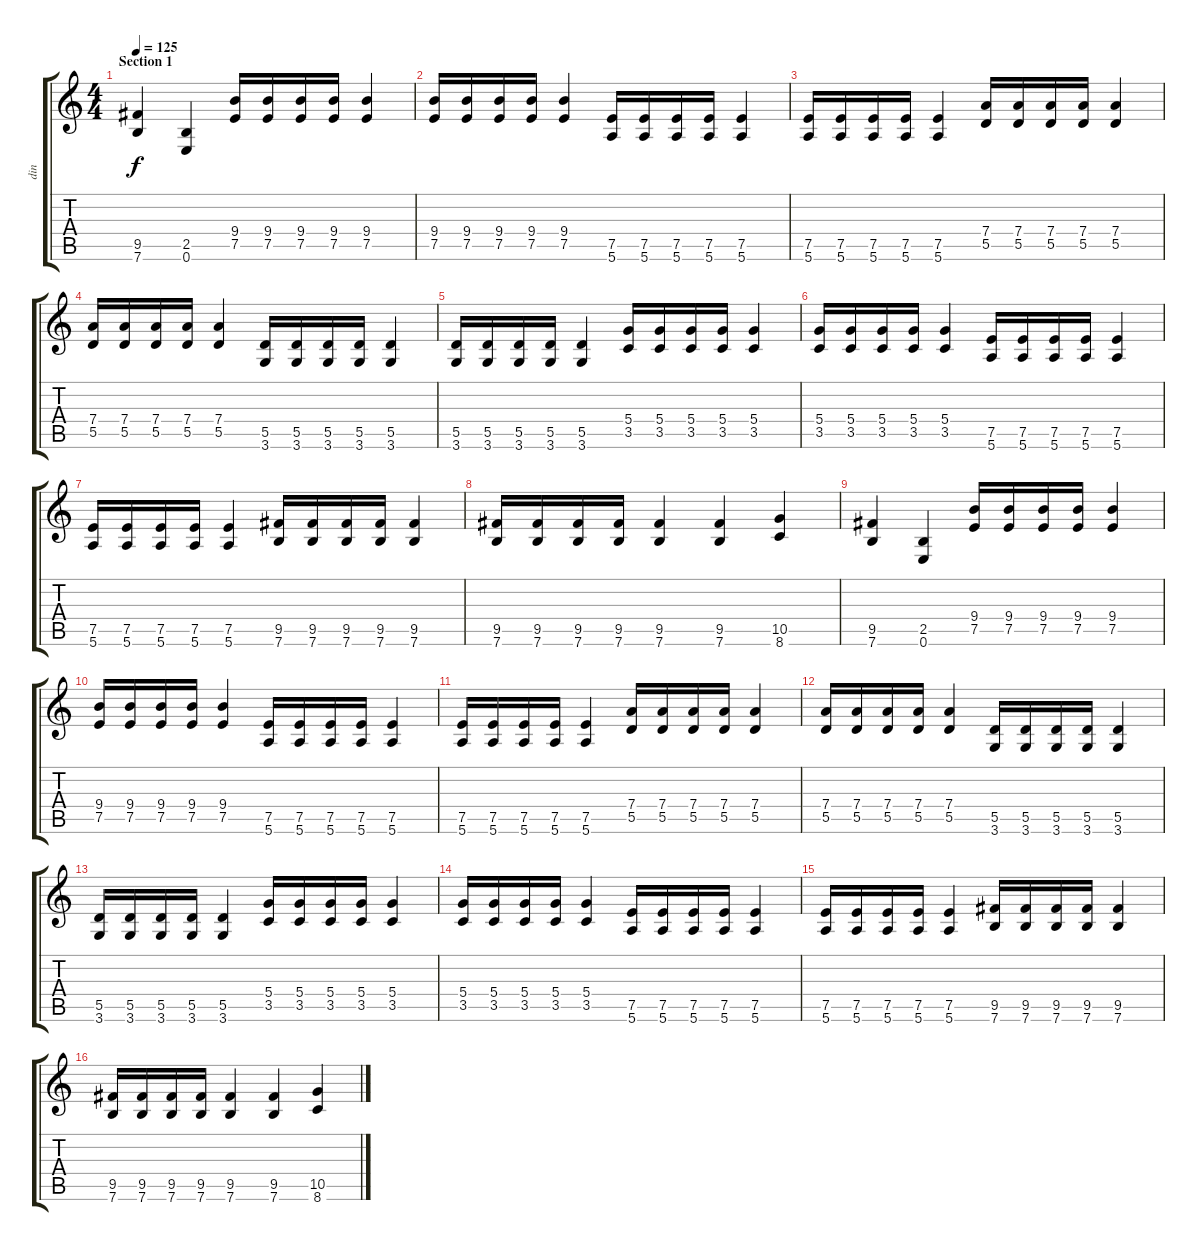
\track ("din" "din") {instrument overdrivenguitar}
\staff {score tabs}
\tuning (E4 B3 G3 D3 A2 E2) {hide}
\ts (4 4)
\section ("" "Section 1")
\tempo 125
\clef g2
\ks c
(9.5 7.6).4{dy f} (2.5 0.6).4 (9.4 7.5).16 (9.4 7.5).16 (9.4 7.5).16 (9.4 7.5).16 (9.4 7.5).4 |
(9.4 7.5).16 (9.4 7.5).16 (9.4 7.5).16 (9.4 7.5).16 (9.4 7.5).4 (7.5 5.6).16 (7.5 5.6).16 (7.5 5.6).16 (7.5 5.6).16 (7.5 5.6).4 |
(7.5 5.6).16 (7.5 5.6).16 (7.5 5.6).16 (7.5 5.6).16 (7.5 5.6).4 (7.4 5.5).16 (7.4 5.5).16 (7.4 5.5).16 (7.4 5.5).16 (7.4 5.5).4 |
(7.4 5.5).16 (7.4 5.5).16 (7.4 5.5).16 (7.4 5.5).16 (7.4 5.5).4 (5.5 3.6).16 (5.5 3.6).16 (5.5 3.6).16 (5.5 3.6).16 (5.5 3.6).4 |
(5.5 3.6).16 (5.5 3.6).16 (5.5 3.6).16 (5.5 3.6).16 (5.5 3.6).4 (5.4 3.5).16 (5.4 3.5).16 (5.4 3.5).16 (5.4 3.5).16 (5.4 3.5).4 |
(5.4 3.5).16 (5.4 3.5).16 (5.4 3.5).16 (5.4 3.5).16 (5.4 3.5).4 (7.5 5.6).16 (7.5 5.6).16 (7.5 5.6).16 (7.5 5.6).16 (7.5 5.6).4 |
(7.5 5.6).16 (7.5 5.6).16 (7.5 5.6).16 (7.5 5.6).16 (7.5 5.6).4 (9.5 7.6).16 (9.5 7.6).16 (9.5 7.6).16 (9.5 7.6).16 (9.5 7.6).4 |
(9.5 7.6).16 (9.5 7.6).16 (9.5 7.6).16 (9.5 7.6).16 (9.5 7.6).4 (9.5 7.6).4 (10.5 8.6).4 |
(9.5 7.6).4 (2.5 0.6).4 (9.4 7.5).16 (9.4 7.5).16 (9.4 7.5).16 (9.4 7.5).16 (9.4 7.5).4 |
(9.4 7.5).16 (9.4 7.5).16 (9.4 7.5).16 (9.4 7.5).16 (9.4 7.5).4 (7.5 5.6).16 (7.5 5.6).16 (7.5 5.6).16 (7.5 5.6).16 (7.5 5.6).4 |
(7.5 5.6).16 (7.5 5.6).16 (7.5 5.6).16 (7.5 5.6).16 (7.5 5.6).4 (7.4 5.5).16 (7.4 5.5).16 (7.4 5.5).16 (7.4 5.5).16 (7.4 5.5).4 |
(7.4 5.5).16 (7.4 5.5).16 (7.4 5.5).16 (7.4 5.5).16 (7.4 5.5).4 (5.5 3.6).16 (5.5 3.6).16 (5.5 3.6).16 (5.5 3.6).16 (5.5 3.6).4 |
(5.5 3.6).16 (5.5 3.6).16 (5.5 3.6).16 (5.5 3.6).16 (5.5 3.6).4 (5.4 3.5).16 (5.4 3.5).16 (5.4 3.5).16 (5.4 3.5).16 (5.4 3.5).4 |
(5.4 3.5).16 (5.4 3.5).16 (5.4 3.5).16 (5.4 3.5).16 (5.4 3.5).4 (7.5 5.6).16 (7.5 5.6).16 (7.5 5.6).16 (7.5 5.6).16 (7.5 5.6).4 |
(7.5 5.6).16 (7.5 5.6).16 (7.5 5.6).16 (7.5 5.6).16 (7.5 5.6).4 (9.5 7.6).16 (9.5 7.6).16 (9.5 7.6).16 (9.5 7.6).16 (9.5 7.6).4 |
(9.5 7.6).16 (9.5 7.6).16 (9.5 7.6).16 (9.5 7.6).16 (9.5 7.6).4 (9.5 7.6).4 (10.5 8.6).4
